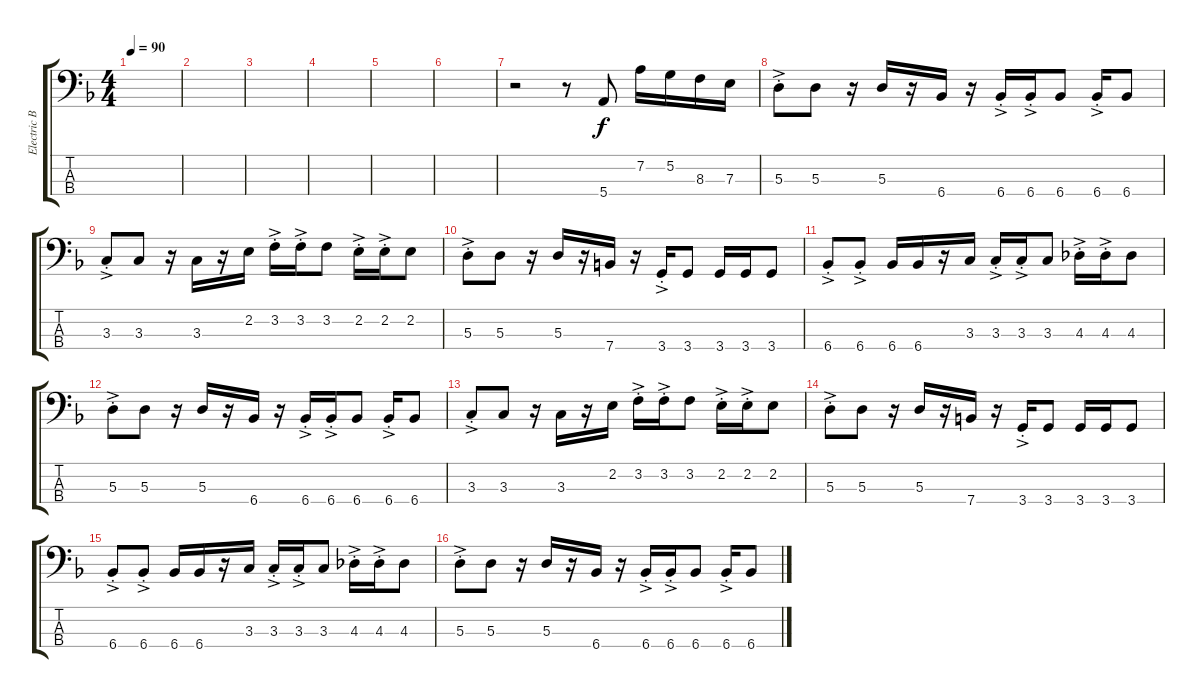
\track ("Electric Bass" "Electric B") {instrument electricbassfinger}
\staff {score tabs}
\tuning (G2 D2 A1 E1) {hide}
\ts (4 4)
\tempo 90
\clef f4
\ks f
|
|
|
|
|
|
r.2 r.8 5.4.8 7.2.16 5.2.16 8.3.16 7.3.16 |
5.3{ac st}.8 5.3.8 r.16 5.3.16 r.16 6.4.16 r.16 6.4{ac st}.16 6.4{ac st}.16 6.4.8 6.4{ac st}.16 6.4.8 |
3.3{ac st}.8 3.3.8 r.16 3.3.16 r.16 2.2.16 3.2{ac st}.16 3.2{ac st}.16 3.2.8 2.2{ac st}.16 2.2{ac st}.16 2.2.8 |
5.3{ac st}.8 5.3.8 r.16 5.3.16 r.16 7.4.16 r.16 3.4{ac st}.16 3.4.8 3.4.16 3.4.16 3.4.8 |
6.4{ac st}.8 6.4{ac st}.8 6.4.16 6.4.16 r.16 3.3.16 3.3{ac st}.16 3.3{ac st}.16 3.3.8 4.3{ac st}.16 4.3{ac st}.16 4.3.8 |
5.3{ac st}.8 5.3.8 r.16 5.3.16 r.16 6.4.16 r.16 6.4{ac st}.16 6.4{ac st}.16 6.4.8 6.4{ac st}.16 6.4.8 |
3.3{ac st}.8 3.3.8 r.16 3.3.16 r.16 2.2.16 3.2{ac st}.16 3.2{ac st}.16 3.2.8 2.2{ac st}.16 2.2{ac st}.16 2.2.8 |
5.3{ac st}.8 5.3.8 r.16 5.3.16 r.16 7.4.16 r.16 3.4{ac st}.16 3.4.8 3.4.16 3.4.16 3.4.8 |
6.4{ac st}.8 6.4{ac st}.8 6.4.16 6.4.16 r.16 3.3.16 3.3{ac st}.16 3.3{ac st}.16 3.3.8 4.3{ac st}.16 4.3{ac st}.16 4.3.8 |
5.3{ac st}.8 5.3.8 r.16 5.3.16 r.16 6.4.16 r.16 6.4{ac st}.16 6.4{ac st}.16 6.4.8 6.4{ac st}.16 6.4.8
